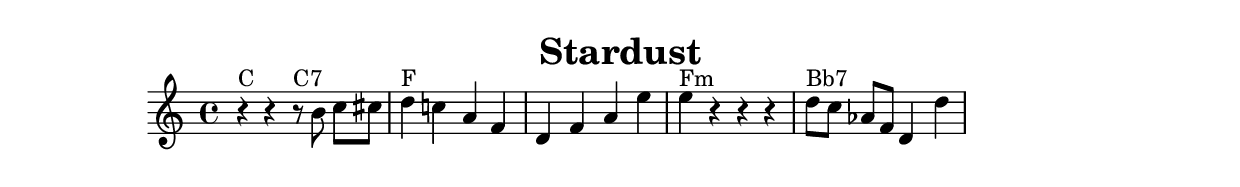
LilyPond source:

#(ly:set-option 'midi-extension "mid")
\version "2.12.3"
\include "english.ly"
\header{
title = "Stardust"

}
%{

%}
melody = {
\clef treble
\key c \major
\cadenzaOn


  r4^"C" r4 r8^"C7" b'8 c''8[ cs''8] \bar "|"  d''4^"F" c''4 a'4 f'4 \bar "|"  d'4 f'4 a'4 e''4 \bar "|"  e''4^"Fm" r4 r4 r4 \bar "|"  d''8[^"Bb7" c''8] af'8[ f'8] d'4 d''4 \bar "|"  
 
}


text = \lyricmode {
                  
}

\score{

<<
\new Voice = "one" {
\melody
}
\new Lyrics \lyricsto "one" \text
>>
\layout {
\context {
\Score
}
}
\midi {
\context {
\Score
tempoWholesPerMinute = #(ly:make-moment 200 4)
}
}
}